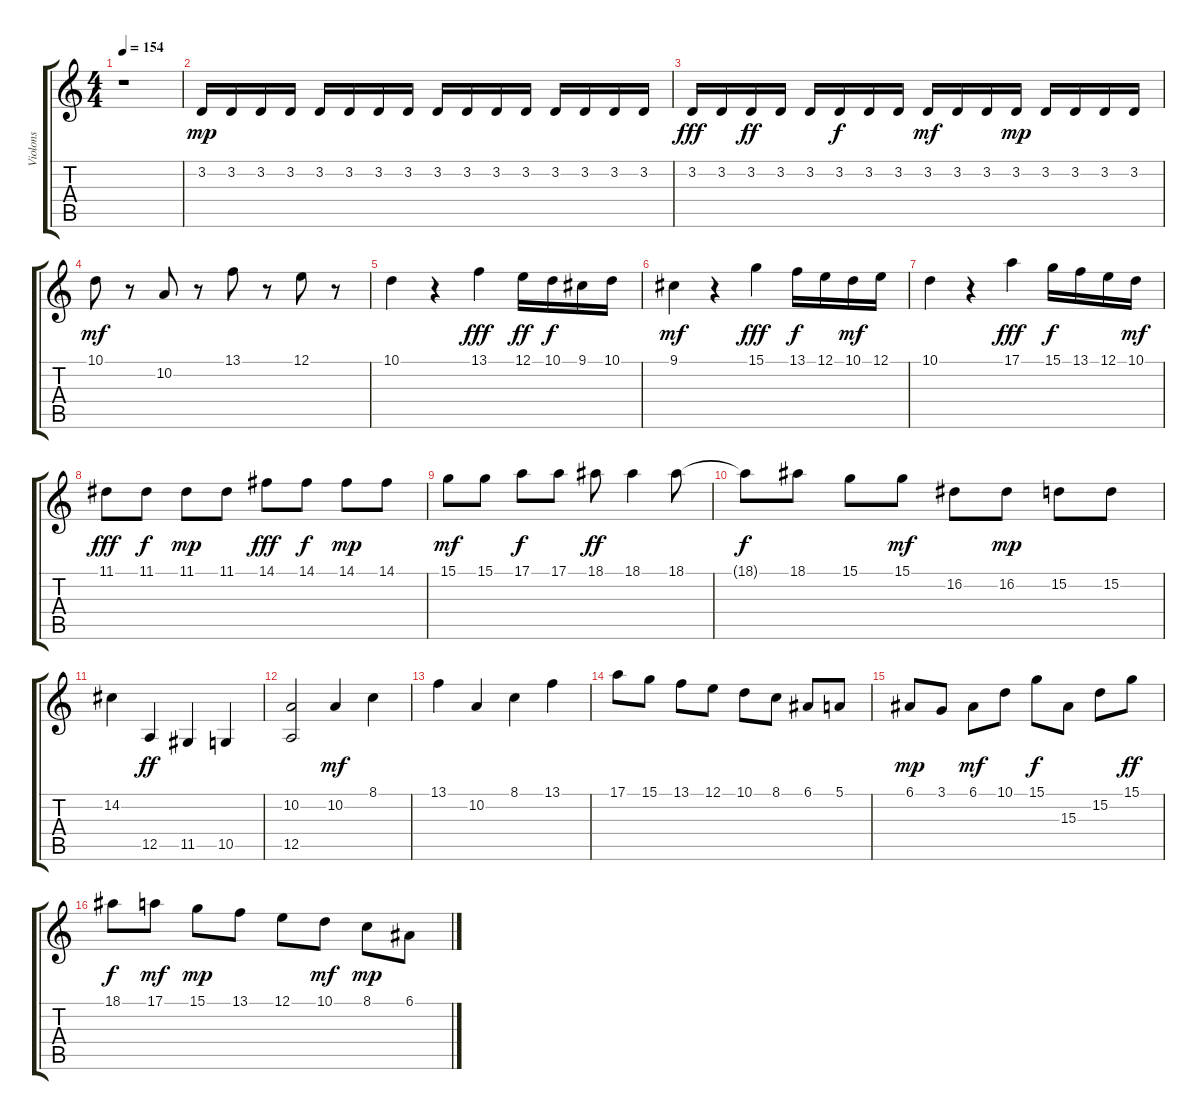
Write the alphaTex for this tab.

\track ("Violons" "Violons") {instrument violin}
\staff {score tabs}
\tuning (E4 B3 G3 D3 A2 E2) {hide}
\ts (4 4)
\tempo 154
\clef g2
\ks c
r.1{dy mp instrument violin} |
3.2.16 3.2.16 3.2.16 3.2.16 3.2.16 3.2.16 3.2.16 3.2.16 3.2.16 3.2.16 3.2.16 3.2.16 3.2.16 3.2.16 3.2.16 3.2.16 |
3.2.16{dy fff} 3.2.16 3.2.16{dy ff} 3.2.16 3.2.16 3.2.16{dy f} 3.2.16 3.2.16 3.2.16{dy mf} 3.2.16 3.2.16 3.2.16{dy mp} 3.2.16 3.2.16 3.2.16 3.2.16 |
10.1.8{dy mf} r.8 10.2.8 r.8 13.1.8 r.8 12.1.8 r.8 |
10.1.4 r.4 13.1.4{dy fff} 12.1.16{dy ff} 10.1.16{dy f} 9.1.16 10.1.16 |
9.1.4{dy mf} r.4 15.1.4{dy fff} 13.1.16{dy f} 12.1.16 10.1.16{dy mf} 12.1.16 |
10.1.4 r.4 17.1.4{dy fff} 15.1.16{dy f} 13.1.16 12.1.16 10.1.16{dy mf} |
11.1.8{dy fff} 11.1.8{dy f} 11.1.8{dy mp} 11.1.8 14.1.8{dy fff} 14.1.8{dy f} 14.1.8{dy mp} 14.1.8 |
15.1.8{dy mf} 15.1.8 17.1.8{dy f} 17.1.8 18.1.8{dy ff} 18.1.4 18.1.8 |
18.1{t}.8{dy f} 18.1.8 15.1.8 15.1.8{dy mf} 16.2.8 16.2.8{dy mp} 15.2.8 15.2.8 |
14.2.4 12.5.4{dy ff} 11.5.4 10.5.4 |
(10.2 12.5).2 10.2.4{dy mf} 8.1.4 |
13.1.4 10.2.4 8.1.4 13.1.4 |
17.1.8 15.1.8 13.1.8 12.1.8 10.1.8 8.1.8 6.1.8 5.1.8 |
6.1.8{dy mp} 3.1.8 6.1.8{dy mf} 10.1.8 15.1.8{dy f} 15.3.8 15.2.8 15.1.8{dy ff} |
18.1.8{dy f} 17.1.8{dy mf} 15.1.8{dy mp} 13.1.8 12.1.8 10.1.8{dy mf} 8.1.8{dy mp} 6.1.8
